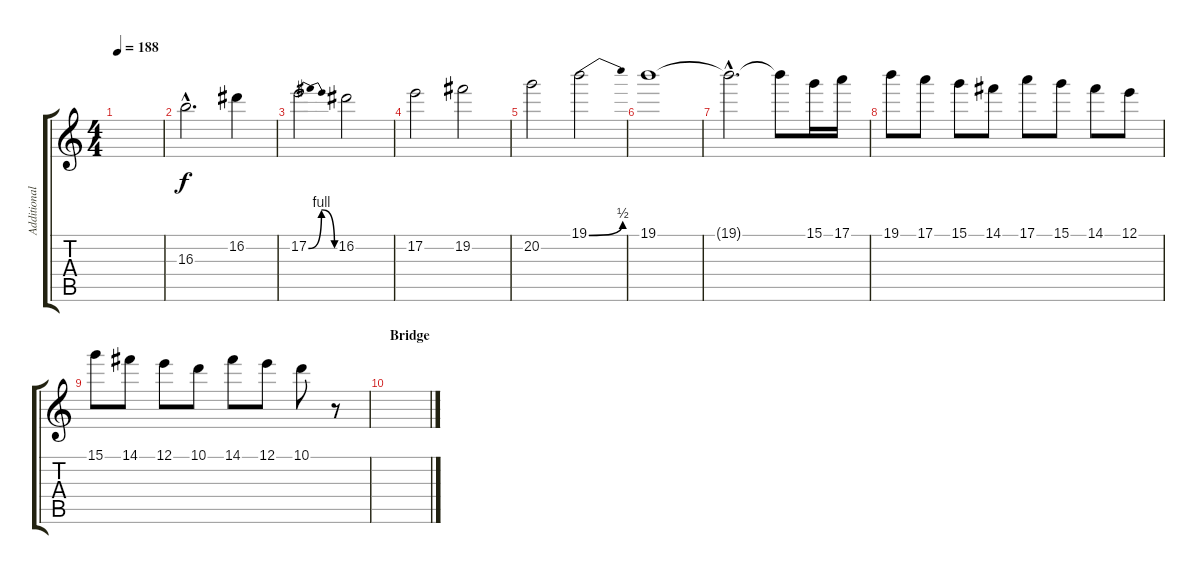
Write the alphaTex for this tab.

\track ("Additional Guitar 1" "Additional") {instrument overdrivenguitar}
\staff {score tabs}
\tuning (E4 B3 G3 D3 A2 E2) {hide}
\ts (4 4)
\tempo 188
\clef g2
\ks c
|
16.3{hac}.2{d} 16.2.4 |
17.2{be (bendrelease 0 0 15 4 50 4 60 0)}.2 16.2.2 |
17.2.2 19.2.2 |
20.2.2 19.1{be (bend 0 0 60 2)}.2 |
19.1.1 |
19.1{hac t}.2{d} 19.1{t}.8 15.1.16 17.1.16 |
19.1.8 17.1.8 15.1.8 14.1.8 17.1.8 15.1.8 14.1.8 12.1.8 |
15.1.8 14.1.8 12.1.8 10.1.8 14.1.8 12.1.8 10.1.8 r.8 |
\section ("" "Bridge")
